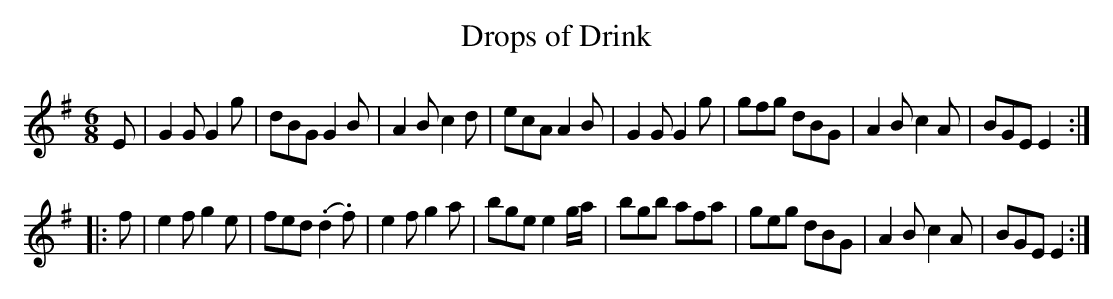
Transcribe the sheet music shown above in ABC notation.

X:1
T:Drops of Drink
M:6/8
K:Em
E|\
G2G G2g| dBG G2B| A2B c2d| ecA A2B| \
G2G G2g| gfg dBG| A2B c2A| BGE E2::
f|\
e2f g2e| fed (.d2.f)| e2f g2a| bge e2g/a/|\
bgb afa| geg dBG| A2B c2A| BGE E2:|
